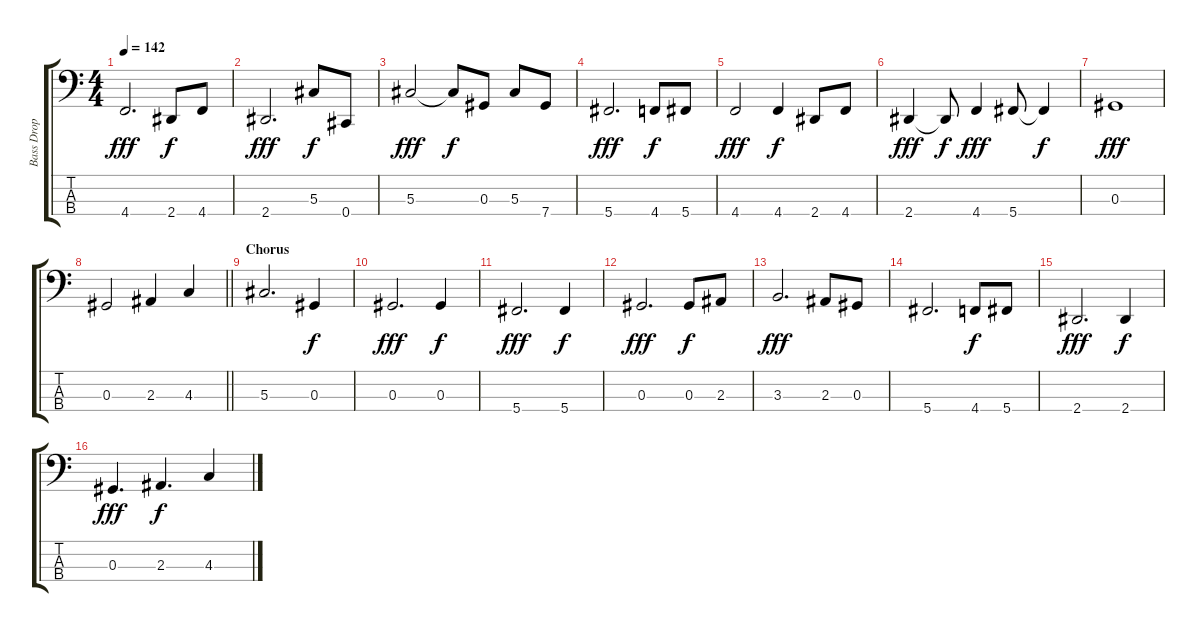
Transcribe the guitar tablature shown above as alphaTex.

\track ("Bass Drop D" "Bass Drop ") {instrument electricbassfinger}
\staff {score tabs}
\tuning (Gb2 Db2 Ab1 Db1) {hide}
\ts (4 4)
\tempo 142
\clef f4
\ks c
4.4.2{d dy fff} 2.4.8{dy f} 4.4.8 |
2.4.2{d dy fff} 5.3.8{dy f} 0.4.8 |
5.3.2{dy fff} 5.3{t}.8{dy f} 0.3.8 5.3.8 7.4.8 |
5.4.2{d dy fff} 4.4.8{dy f} 5.4.8 |
4.4.2{dy fff} 4.4.4{dy f} 2.4.8 4.4.8 |
2.4.4{dy fff} 2.4{t}.8{dy f} 4.4.4{dy fff} 5.4.8 5.4{t}.4{dy f} |
0.3.1{dy fff} |
\barLineRight lightlight
0.3.2 2.3.4 4.3.4 |
\section ("" "Chorus")
5.3.2{d} 0.3.4{dy f} |
0.3.2{d dy fff} 0.3.4{dy f} |
5.4.2{d dy fff} 5.4.4{dy f} |
0.3.2{d dy fff} 0.3.8{dy f} 2.3.8 |
3.3.2{d dy fff} 2.3.8 0.3.8 |
5.4.2{d} 4.4.8{dy f} 5.4.8 |
2.4.2{d dy fff} 2.4.4{dy f} |
0.3.4{d dy fff} 2.3.4{d dy f} 4.3.4
